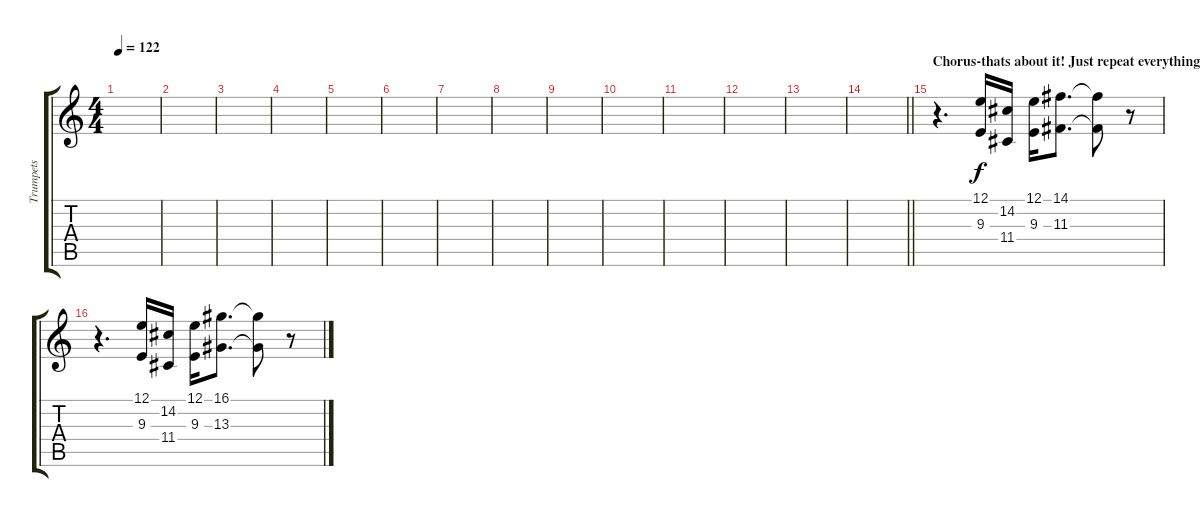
\track ("Trumpets" "Trumpets") {instrument brasssection bank 255}
\staff {score tabs}
\tuning (E4 B3 G3 D3 A2 E2) {hide}
\ts (4 4)
\tempo 122
\clef g2
\ks c
|
|
|
|
|
|
|
|
|
|
|
|
|
\barLineRight lightlight
|
\section ("" "Chorus-thats about it! Just repeat everything again!")
r.4{d} (12.1 9.3).16{dy f} (14.2 11.4).16 (12.1 9.3).16 (14.1 11.3).8{d} (14.1{t} 11.3{t}).8 r.8 |
r.4{d} (12.1 9.3).16 (14.2 11.4).16 (12.1 9.3).16 (16.1 13.3).8{d} (16.1{t} 13.3{t}).8 r.8
